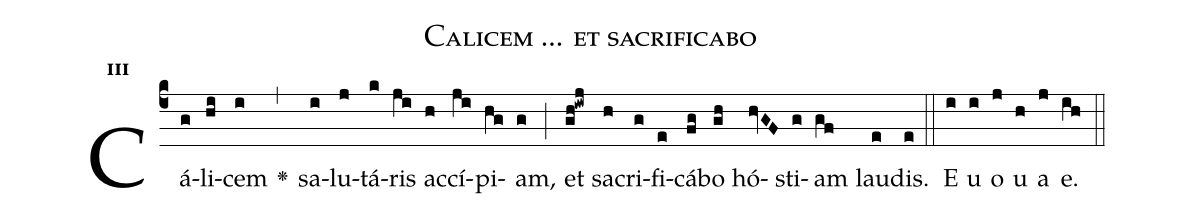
name:Calicem ... et sacrificabo;
office-part:Antiphona;
mode:3;
%%
initial-style: ;
name: Calicem ... et sacrificabo;
book: Antiphonae & Responsoria/Tomus IV, p. 186;
occasion: Corporis et Sanguinis DNIC;
office-part: Vesperae II Ant 2;
user-notes: ;
commentary: ;
annotation: 3a;
centering-scheme: english;
fontsize: 12;
font: OFLSortsMillGoudy;
height: 11;
width: 4.5;
%%
(c4) Cá(g)li(hi)cem(i) <v>\greheightstar</v>(,) sa(i)lu(j)tá(k)ris(ji) ac(h)cí(ji)pi(hg)am,(g) (;) et(gh!iwj) sa(h)cri(g)fi(e)cá(fg)bo(gh) hó(hvGF)sti(g)am(gf) lau(e)dis.(e) (::) E(i) u(i) o(j) u(h) a(j) e.(ih) (::)
